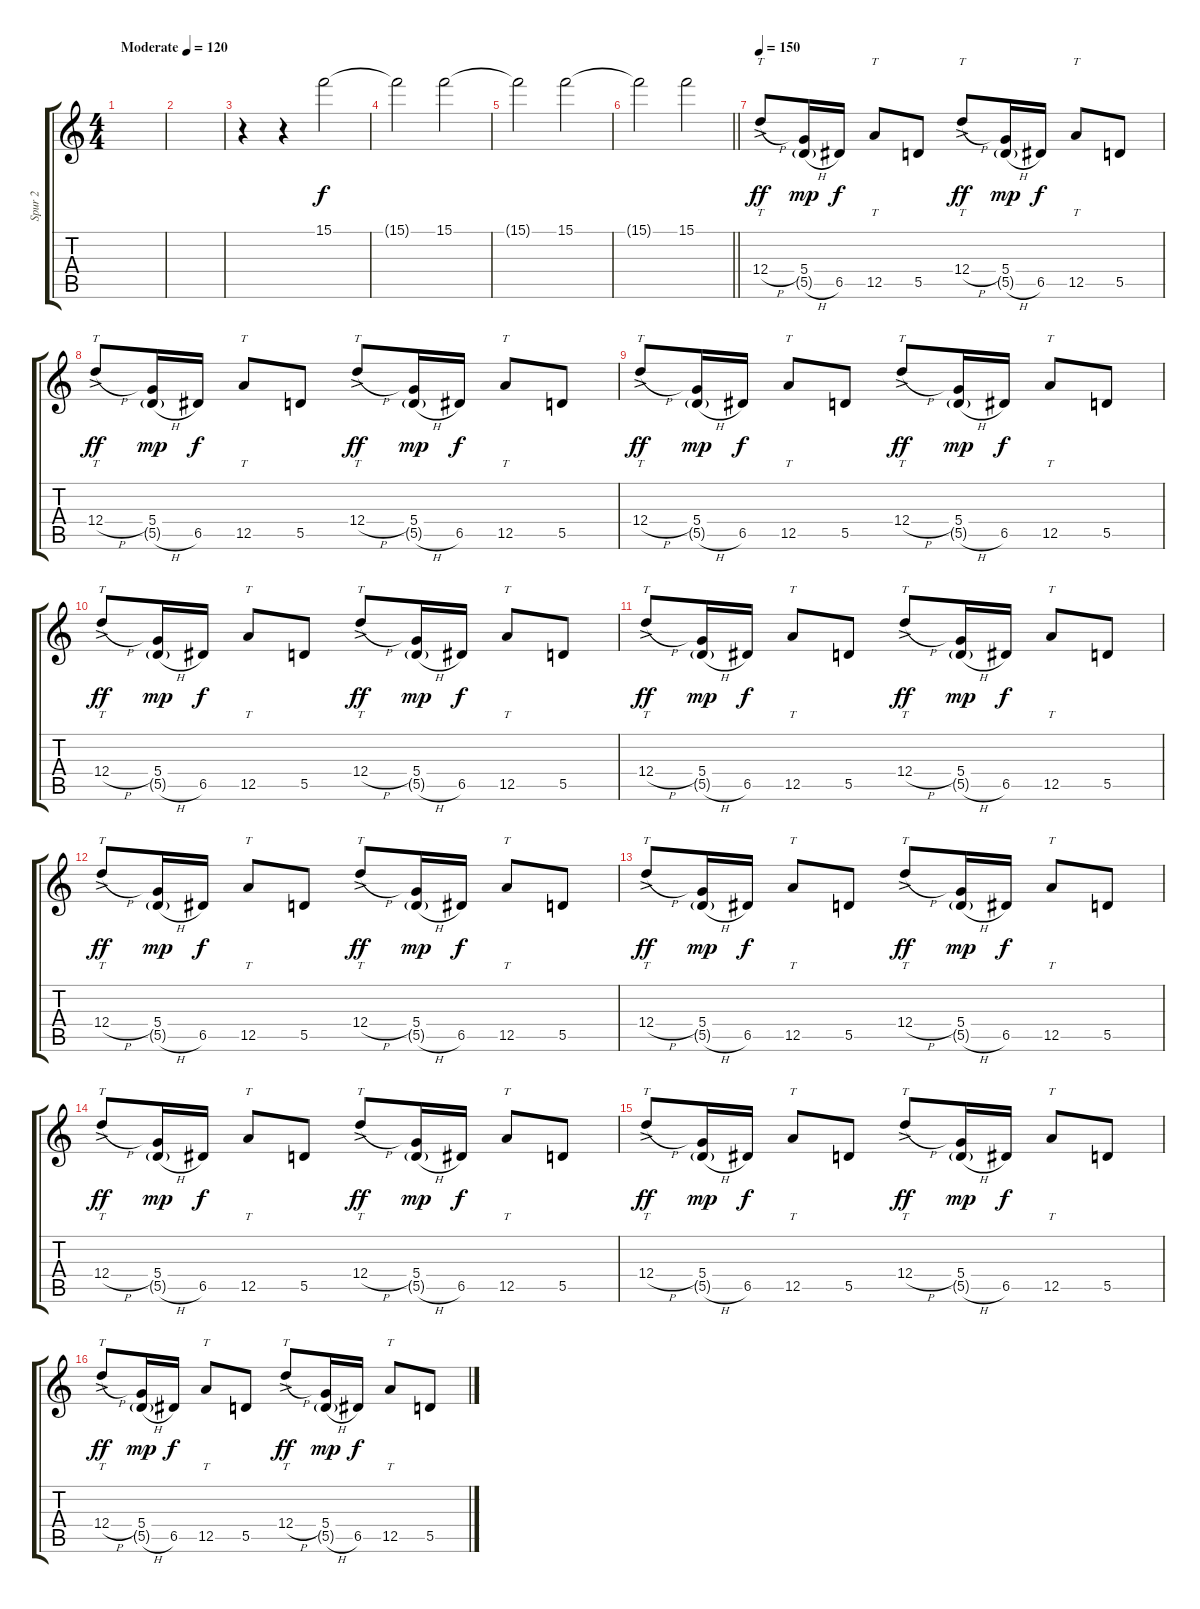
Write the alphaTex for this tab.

\track ("Spur 2" "Spur 2") {instrument electricguitarjazz}
\staff {score tabs}
\tuning (D4 A3 G3 D3 A2 D2) {hide}
\ts (4 4)
\tempo (120 "Moderate")
\clef g2
\ks c
|
|
r.4 r.4 15.1.2 |
15.1{t}.2 15.1.2 |
15.1{t}.2 15.1.2 |
\barLineRight lightlight
15.1{t}.2 15.1.2 |
\tempo 150
12.4{h ac}.8{tt dy ff} (5.4 5.5{h g}).16{dy mp} 6.5.16{dy f} 12.5.8{tt} 5.5.8 12.4{h ac}.8{tt dy ff} (5.4 5.5{h g}).16{dy mp} 6.5.16{dy f} 12.5.8{tt} 5.5.8 |
12.4{h ac}.8{tt dy ff} (5.4 5.5{h g}).16{dy mp} 6.5.16{dy f} 12.5.8{tt} 5.5.8 12.4{h ac}.8{tt dy ff} (5.4 5.5{h g}).16{dy mp} 6.5.16{dy f} 12.5.8{tt} 5.5.8 |
12.4{h ac}.8{tt dy ff} (5.4 5.5{h g}).16{dy mp} 6.5.16{dy f} 12.5.8{tt} 5.5.8 12.4{h ac}.8{tt dy ff} (5.4 5.5{h g}).16{dy mp} 6.5.16{dy f} 12.5.8{tt} 5.5.8 |
12.4{h ac}.8{tt dy ff} (5.4 5.5{h g}).16{dy mp} 6.5.16{dy f} 12.5.8{tt} 5.5.8 12.4{h ac}.8{tt dy ff} (5.4 5.5{h g}).16{dy mp} 6.5.16{dy f} 12.5.8{tt} 5.5.8 |
12.4{h ac}.8{tt dy ff} (5.4 5.5{h g}).16{dy mp} 6.5.16{dy f} 12.5.8{tt} 5.5.8 12.4{h ac}.8{tt dy ff} (5.4 5.5{h g}).16{dy mp} 6.5.16{dy f} 12.5.8{tt} 5.5.8 |
12.4{h ac}.8{tt dy ff} (5.4 5.5{h g}).16{dy mp} 6.5.16{dy f} 12.5.8{tt} 5.5.8 12.4{h ac}.8{tt dy ff} (5.4 5.5{h g}).16{dy mp} 6.5.16{dy f} 12.5.8{tt} 5.5.8 |
12.4{h ac}.8{tt dy ff} (5.4 5.5{h g}).16{dy mp} 6.5.16{dy f} 12.5.8{tt} 5.5.8 12.4{h ac}.8{tt dy ff} (5.4 5.5{h g}).16{dy mp} 6.5.16{dy f} 12.5.8{tt} 5.5.8 |
12.4{h ac}.8{tt dy ff} (5.4 5.5{h g}).16{dy mp} 6.5.16{dy f} 12.5.8{tt} 5.5.8 12.4{h ac}.8{tt dy ff} (5.4 5.5{h g}).16{dy mp} 6.5.16{dy f} 12.5.8{tt} 5.5.8 |
12.4{h ac}.8{tt dy ff} (5.4 5.5{h g}).16{dy mp} 6.5.16{dy f} 12.5.8{tt} 5.5.8 12.4{h ac}.8{tt dy ff} (5.4 5.5{h g}).16{dy mp} 6.5.16{dy f} 12.5.8{tt} 5.5.8 |
12.4{h ac}.8{tt dy ff} (5.4 5.5{h g}).16{dy mp} 6.5.16{dy f} 12.5.8{tt} 5.5.8 12.4{h ac}.8{tt dy ff} (5.4 5.5{h g}).16{dy mp} 6.5.16{dy f} 12.5.8{tt} 5.5.8
